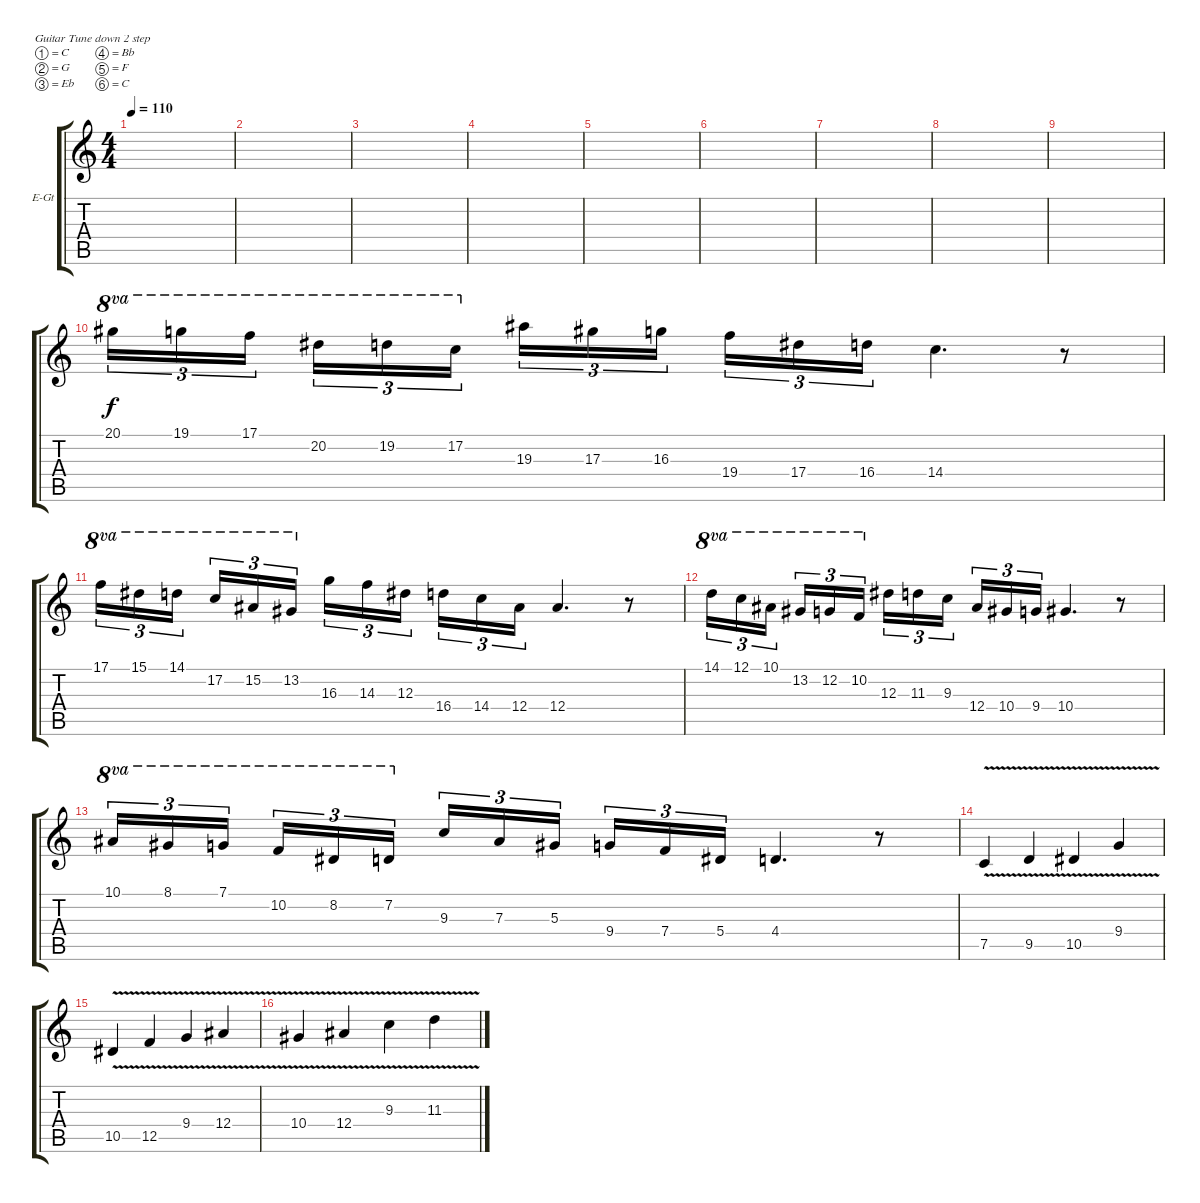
\defaultSystemsLayout 4
\bracketExtendMode groupsimilarinstruments
\firstSystemTrackNameOrientation horizontal
\otherSystemsTrackNameOrientation horizontal
\track ("Electric Guitar 14" "E-Gt") {instrument distortionguitar}
\staff {score tabs}
\tuning (C4 G3 Eb3 Bb2 F2 C2)
\ts (4 4)
\tempo 110
\clef g2
\scale
0.333333
\ks c
|
\scale
0.333333 |
\scale
0.333333 |
\scale
0.333333 |
\scale
0.333333 |
\scale
0.333333 |
\scale
0.333333 |
\scale
0.333333 |
|
20.1.16{tu (3 2) ot 8va} 19.1.16{tu (3 2) ot 8va} 17.1.16{tu (3 2) ot 8va} 20.2.16{tu (3 2) ot 8va} 19.2.16{tu (3 2) ot 8va} 17.2.16{tu (3 2) ot 8va} 19.3.16{tu (3 2)} 17.3.16{tu (3 2)} 16.3.16{tu (3 2)} 19.4.16{tu (3 2)} 17.4.16{tu (3 2)} 16.4.16{tu (3 2)} 14.4.4{d} r.8 |
17.1.16{tu (3 2) ot 8va} 15.1.16{tu (3 2) ot 8va} 14.1.16{tu (3 2) ot 8va} 17.2.16{tu (3 2) ot 8va} 15.2.16{tu (3 2) ot 8va} 13.2.16{tu (3 2) ot 8va} 16.3.16{tu (3 2)} 14.3.16{tu (3 2)} 12.3.16{tu (3 2)} 16.4.16{tu (3 2)} 14.4.16{tu (3 2)} 12.4.16{tu (3 2)} 12.4.4{d} r.8 |
14.1.16{tu (3 2) ot 8va} 12.1.16{tu (3 2) ot 8va} 10.1.16{tu (3 2) ot 8va} 13.2.16{tu (3 2) ot 8va} 12.2.16{tu (3 2) ot 8va} 10.2.16{tu (3 2) ot 8va} 12.3.16{tu (3 2)} 11.3.16{tu (3 2)} 9.3.16{tu (3 2)} 12.4.16{tu (3 2)} 10.4.16{tu (3 2)} 9.4.16{tu (3 2)} 10.4.4{d} r.8 |
10.1.16{tu (3 2) ot 8va} 8.1.16{tu (3 2) ot 8va} 7.1.16{tu (3 2) ot 8va} 10.2.16{tu (3 2) ot 8va} 8.2.16{tu (3 2) ot 8va} 7.2.16{tu (3 2) ot 8va} 9.3.16{tu (3 2)} 7.3.16{tu (3 2)} 5.3.16{tu (3 2)} 9.4.16{tu (3 2)} 7.4.16{tu (3 2)} 5.4.16{tu (3 2)} 4.4.4{d} r.8 |
7.5{v}.4 9.5{v}.4 10.5{v}.4 9.4{v}.4 |
10.5{v}.4 12.5{v}.4 9.4{v}.4 12.4{v}.4 |
10.4{v}.4 12.4{v}.4 9.3{v}.4 11.3{v}.4
